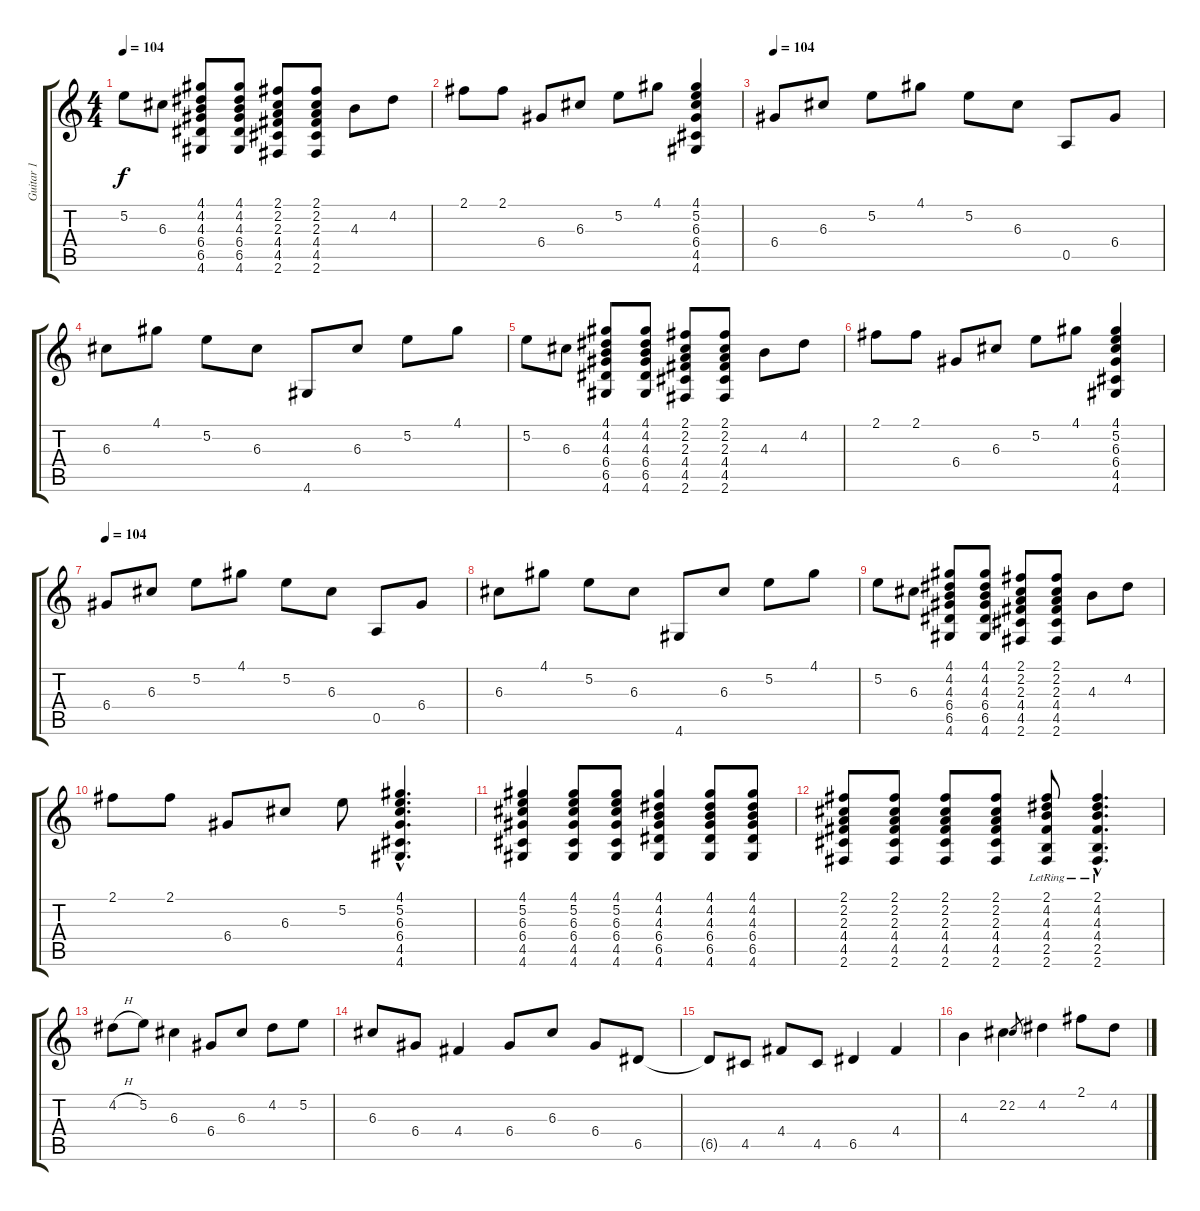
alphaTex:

\track ("Guitar 1" "Guitar 1") {instrument electricguitarjazz}
\staff {score tabs}
\tuning (E4 B3 G3 D3 A2 E2) {hide}
\ts (4 4)
\tempo 104
\clef g2
\ks c
5.2.8{dy f} 6.3.8 (4.1 4.2 4.3 6.4 6.5 4.6).8 (4.1 4.2 4.3 6.4 6.5 4.6).8 (2.1 2.2 2.3 4.4 4.5 2.6).8 (2.1 2.2 2.3 4.4 4.5 2.6).8 4.3.8 4.2.8 |
2.1.8 2.1.8 6.4.8 6.3.8 5.2.8 4.1.8 (4.1 5.2 6.3 6.4 4.5 4.6).4 |
\tempo 104
6.4.8 6.3.8 5.2.8 4.1.8 5.2.8 6.3.8 0.5.8 6.4.8 |
6.3.8 4.1.8 5.2.8 6.3.8 4.6.8 6.3.8 5.2.8 4.1.8 |
5.2.8 6.3.8 (4.1 4.2 4.3 6.4 6.5 4.6).8 (4.1 4.2 4.3 6.4 6.5 4.6).8 (2.1 2.2 2.3 4.4 4.5 2.6).8 (2.1 2.2 2.3 4.4 4.5 2.6).8 4.3.8 4.2.8 |
2.1.8 2.1.8 6.4.8 6.3.8 5.2.8 4.1.8 (4.1 5.2 6.3 6.4 4.5 4.6).4 |
\tempo 104
6.4.8 6.3.8 5.2.8 4.1.8 5.2.8 6.3.8 0.5.8 6.4.8 |
6.3.8 4.1.8 5.2.8 6.3.8 4.6.8 6.3.8 5.2.8 4.1.8 |
5.2.8 6.3.8 (4.1 4.2 4.3 6.4 6.5 4.6).8 (4.1 4.2 4.3 6.4 6.5 4.6).8 (2.1 2.2 2.3 4.4 4.5 2.6).8 (2.1 2.2 2.3 4.4 4.5 2.6).8 4.3.8 4.2.8 |
2.1.8 2.1.8 6.4.8 6.3.8 5.2.8 (4.1{hac} 5.2{hac} 6.3{hac} 6.4{hac} 4.5{hac} 4.6{hac}).4{d} |
(4.1 5.2 6.3 6.4 4.5 4.6).4 (4.1 5.2 6.3 6.4 4.5 4.6).8 (4.1 5.2 6.3 6.4 4.5 4.6).8 (4.1 4.2 4.3 6.4 6.5 4.6).4 (4.1 4.2 4.3 6.4 6.5 4.6).8 (4.1 4.2 4.3 6.4 6.5 4.6).8 |
(2.1 2.2 2.3 4.4 4.5 2.6).8 (2.1 2.2 2.3 4.4 4.5 2.6).8 (2.1 2.2 2.3 4.4 4.5 2.6).8 (2.1 2.2 2.3 4.4 4.5 2.6).8 (2.1{lr} 4.2 4.3 4.4 2.5 2.6).8 (2.1{hac} 4.2{hac lr} 4.3{hac lr} 4.4{hac lr} 2.5{hac lr} 2.6{hac lr}).4{d} |
4.2{h}.8{volume 16} 5.2.8 6.3.4 6.4.8 6.3.8 4.2.8 5.2.8 |
6.3.8 6.4.8 4.4.4 6.4.8 6.3.8 6.4.8 6.5.8 |
6.5{t}.8 4.5.8 4.4.8 4.5.8 6.5.4 4.4.4 |
4.3.4 2.2.4 2.2.8{gr} 4.2.4 2.1.8 4.2.8
